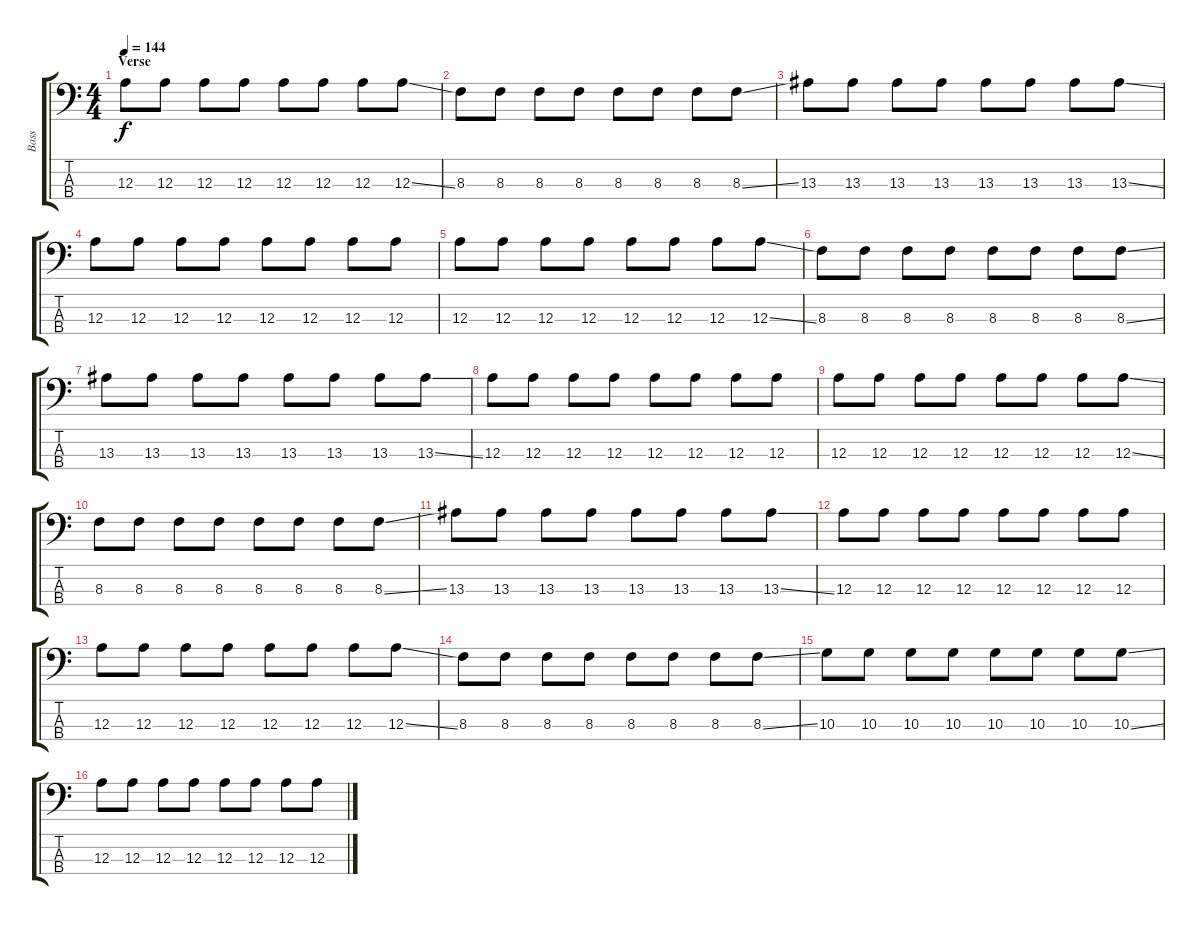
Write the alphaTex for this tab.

\track ("Bass" "Bass") {instrument electricbassfinger}
\staff {score tabs}
\tuning (G2 D2 A1 E1) {hide}
\ts (4 4)
\section ("" "Verse")
\tempo 144
\clef f4
\ks c
12.3.8{dy f} 12.3.8 12.3.8 12.3.8 12.3.8 12.3.8 12.3.8 12.3{ss}.8 |
8.3.8 8.3.8 8.3.8 8.3.8 8.3.8 8.3.8 8.3.8 8.3{ss}.8 |
13.3.8 13.3.8 13.3.8 13.3.8 13.3.8 13.3.8 13.3.8 13.3{ss}.8 |
12.3.8 12.3.8 12.3.8 12.3.8 12.3.8 12.3.8 12.3.8 12.3.8 |
12.3.8 12.3.8 12.3.8 12.3.8 12.3.8 12.3.8 12.3.8 12.3{ss}.8 |
8.3.8 8.3.8 8.3.8 8.3.8 8.3.8 8.3.8 8.3.8 8.3{ss}.8 |
13.3.8 13.3.8 13.3.8 13.3.8 13.3.8 13.3.8 13.3.8 13.3{ss}.8 |
12.3.8 12.3.8 12.3.8 12.3.8 12.3.8 12.3.8 12.3.8 12.3.8 |
12.3.8 12.3.8 12.3.8 12.3.8 12.3.8 12.3.8 12.3.8 12.3{ss}.8 |
8.3.8 8.3.8 8.3.8 8.3.8 8.3.8 8.3.8 8.3.8 8.3{ss}.8 |
13.3.8 13.3.8 13.3.8 13.3.8 13.3.8 13.3.8 13.3.8 13.3{ss}.8 |
12.3.8 12.3.8 12.3.8 12.3.8 12.3.8 12.3.8 12.3.8 12.3.8 |
12.3.8 12.3.8 12.3.8 12.3.8 12.3.8 12.3.8 12.3.8 12.3{ss}.8 |
8.3.8 8.3.8 8.3.8 8.3.8 8.3.8 8.3.8 8.3.8 8.3{ss}.8 |
10.3.8 10.3.8 10.3.8 10.3.8 10.3.8 10.3.8 10.3.8 10.3{ss}.8 |
12.3.8 12.3.8 12.3.8 12.3.8 12.3.8 12.3.8 12.3.8 12.3.8
